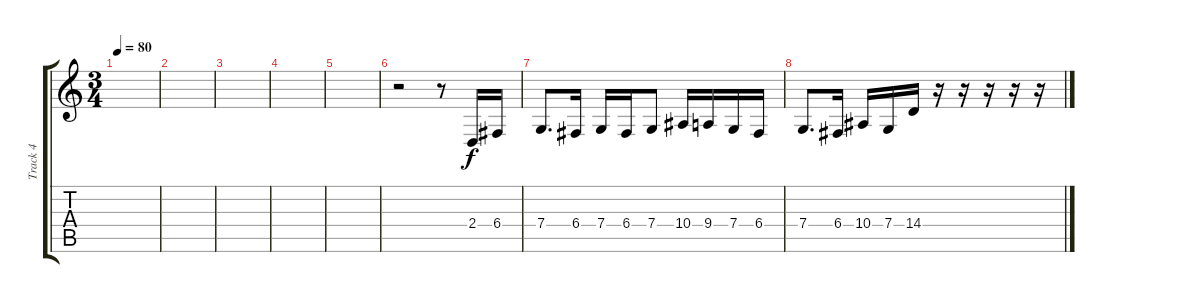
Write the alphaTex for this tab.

\track ("Track 4" "Track 4") {instrument clarinet}
\staff {score tabs}
\tuning (D4 A3 F3 C3 G2 D2) {hide}
\ts (3 4)
\tempo 80
\clef g2
\ks c
|
|
|
|
|
r.2 r.8 2.4.16 6.4.16 |
7.4.8{d} 6.4.16 7.4.16 6.4.16 7.4.8 10.4.16 9.4.16 7.4.16 6.4.16 |
7.4.8{d} 6.4.16 10.4.16 7.4.16 14.4.16 r.16 r.16 r.16 r.16 r.16
